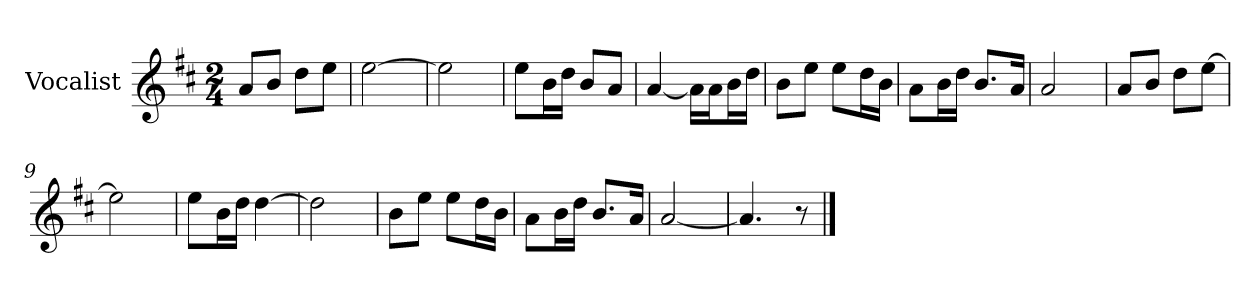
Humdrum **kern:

**kern
*part1
*staff1
*I"Vocalist
*k[f#c#]
*D:
*M2/4
=
8aL
8bJ
8ddL
8eeJ
=1
[2ee
=2
2ee]
=3
8eeL
16bL
16ddJJ
8bL
8aJ
=4
[4a
16aLL]
16aJ
16bL
16ddJJ
=5
8bL
8eeJ
8eeL
16ddL
16bJJ
=6
8aL
16bL
16ddJJ
8.bL
16aJk
=7
2a
=8
8aL
8bJ
8ddL
[8eeJ
=9
2ee]
=10
8eeL
16bL
16ddJJ
[4dd
=11
2dd]
=12
8bL
8eeJ
8eeL
16ddL
16bJJ
=13
8aL
16bL
16ddJJ
8.bL
16aJk
=14
[2a
=15
4.a]
8r
==
*-
